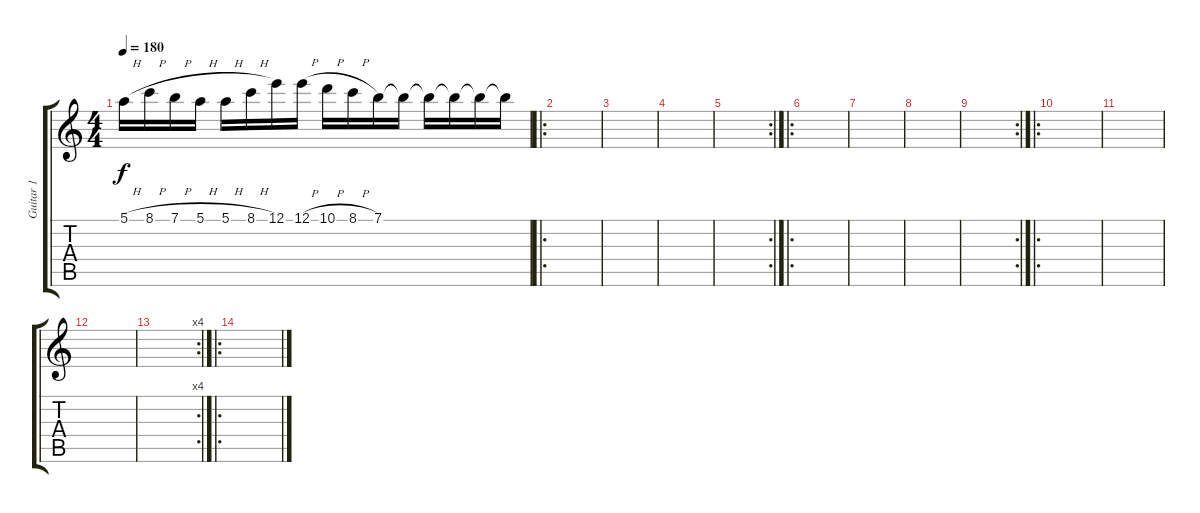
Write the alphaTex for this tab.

\track ("Guitar 1" "Guitar 1") {instrument electricguitarjazz}
\staff {score tabs}
\tuning (E4 B3 G3 D3 A2 E2) {hide}
\ts (4 4)
\tempo 180
\clef g2
\ks c
5.1{h}.16{dy f} 8.1{h}.16 7.1{h}.16 5.1{h}.16 5.1{h}.16 8.1{h}.16 12.1.16 12.1{h}.16 10.1{h}.16 8.1{h}.16 7.1.16 7.1{t}.16 7.1{t}.16 7.1{t}.16 7.1{t}.16 7.1{t}.16 |
\ro
|
|
|
\rc 2
|
\ro
|
|
|
\rc 2
|
\ro
|
|
|
\rc 4
|
\ro
